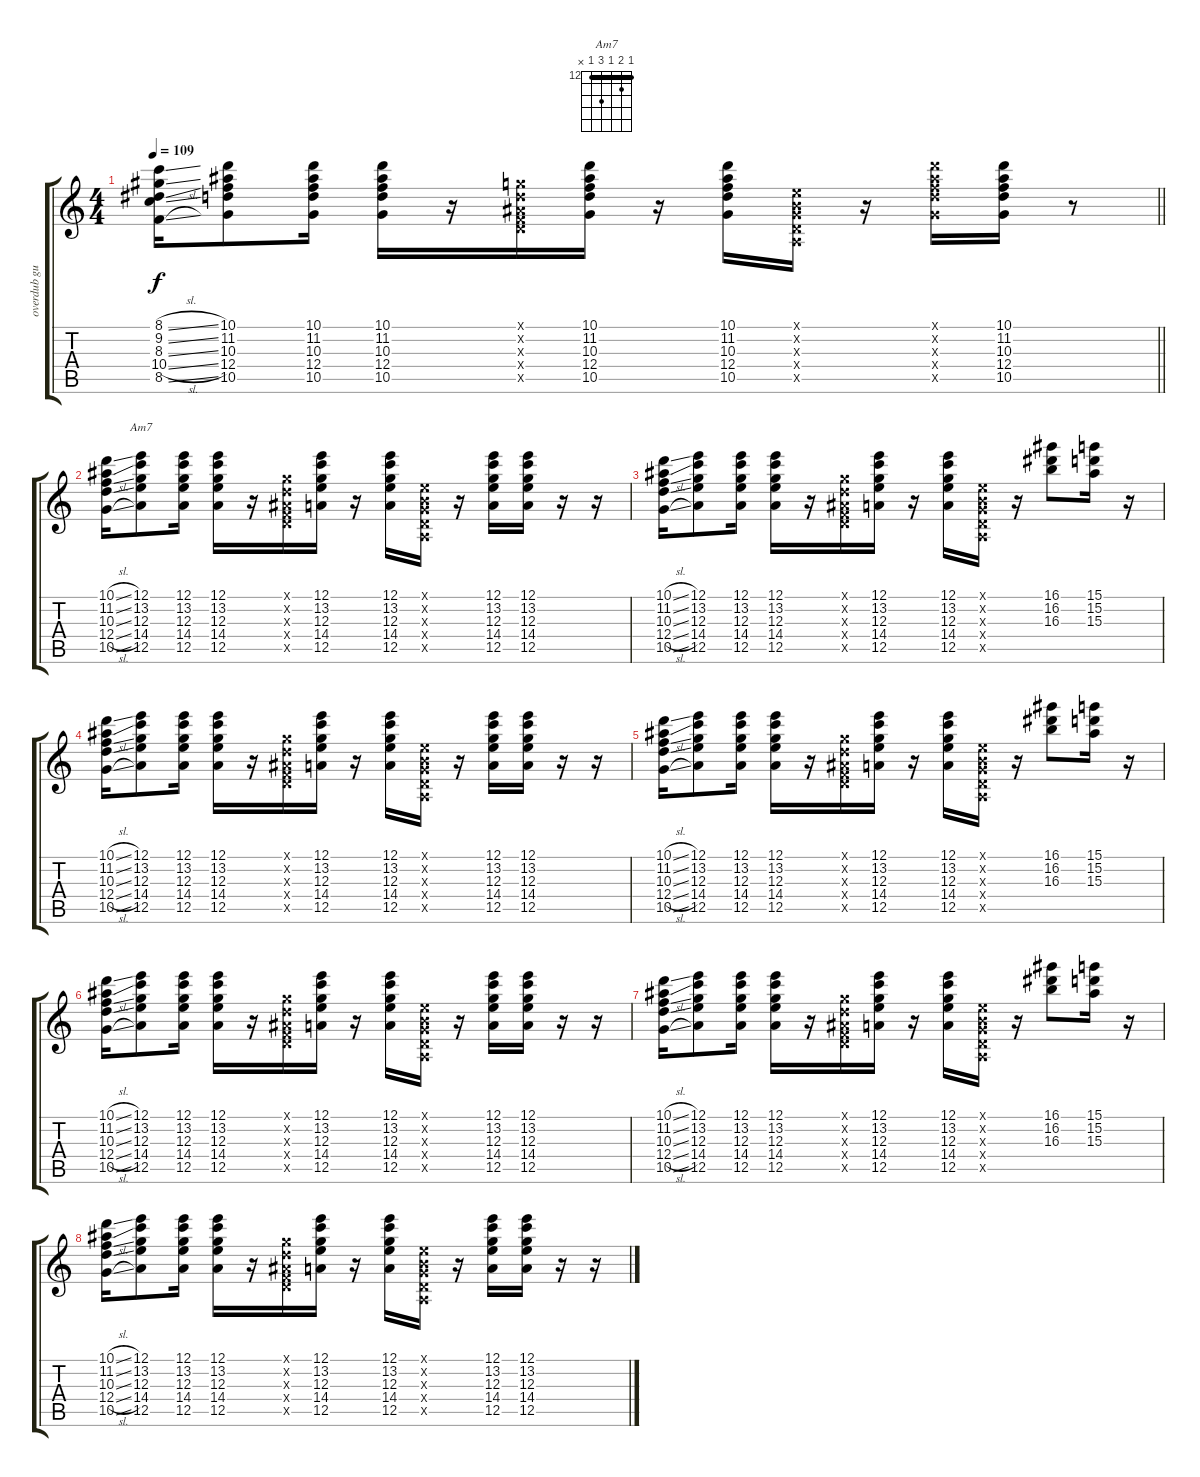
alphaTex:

\track ("overdub guitar II" "overdub gu") {instrument electricguitarjazz}
\staff {score tabs}
\tuning (E4 B3 G3 D3 A2 E2) {hide}
\chord ("Am7" 12 13 12 14 12 x) {firstfret 12 barre 12}
\ts (4 4)
\tempo 109
\clef g2
\barLineRight lightlight
\ks aminor
(8.1{sl} 9.2{sl} 8.3{sl} 10.4{sl} 8.5{sl}).16{dy f} (10.1 11.2 10.3 12.4 10.5).8 (10.1 11.2 10.3 12.4 10.5).16 (10.1 11.2 10.3 12.4 10.5).16 r.16 (3.1{x} 3.2{x} 3.3{x} 3.4{x} 5.5{x}).16 (10.1 11.2 10.3 12.4 10.5).16 r.16 (10.1 11.2 10.3 12.4 10.5).16 (0.1{x} 0.2{x} 0.3{x} 0.4{x} 0.5{x}).16 r.16 (10.1{x} 11.2{x} 10.3{x} 12.4{x} 10.5{x}).16 (10.1 11.2 10.3 12.4 10.5).16 r.8 |
(10.1{sl} 11.2{sl} 10.3{sl} 12.4{sl} 10.5{sl}).16 (12.1 13.2 12.3 14.4 12.5).8{ch "Am7"} (12.1 13.2 12.3 14.4 12.5).16 (12.1 13.2 12.3 14.4 12.5).16 r.16 (3.1{x} 3.2{x} 3.3{x} 3.4{x} 5.5{x}).16 (12.1 13.2 12.3 14.4 12.5).16 r.16 (12.1 13.2 12.3 14.4 12.5).16 (0.1{x} 0.2{x} 0.3{x} 0.4{x} 0.5{x}).16 r.16 (12.1 13.2 12.3 14.4 12.5).16 (12.1 13.2 12.3 14.4 12.5).16 r.16 r.16 |
(10.1{sl} 11.2{sl} 10.3{sl} 12.4{sl} 10.5{sl}).16 (12.1 13.2 12.3 14.4 12.5).8 (12.1 13.2 12.3 14.4 12.5).16 (12.1 13.2 12.3 14.4 12.5).16 r.16 (3.1{x} 3.2{x} 3.3{x} 3.4{x} 5.5{x}).16 (12.1 13.2 12.3 14.4 12.5).16 r.16 (12.1 13.2 12.3 14.4 12.5).16 (0.1{x} 0.2{x} 0.3{x} 0.4{x} 0.5{x}).16 r.16 (16.1 16.2 16.3).8 (15.1 15.2 15.3).16 r.16 |
(10.1{sl} 11.2{sl} 10.3{sl} 12.4{sl} 10.5{sl}).16 (12.1 13.2 12.3 14.4 12.5).8 (12.1 13.2 12.3 14.4 12.5).16 (12.1 13.2 12.3 14.4 12.5).16 r.16 (3.1{x} 3.2{x} 3.3{x} 3.4{x} 5.5{x}).16 (12.1 13.2 12.3 14.4 12.5).16 r.16 (12.1 13.2 12.3 14.4 12.5).16 (0.1{x} 0.2{x} 0.3{x} 0.4{x} 0.5{x}).16 r.16 (12.1 13.2 12.3 14.4 12.5).16 (12.1 13.2 12.3 14.4 12.5).16 r.16 r.16 |
(10.1{sl} 11.2{sl} 10.3{sl} 12.4{sl} 10.5{sl}).16 (12.1 13.2 12.3 14.4 12.5).8 (12.1 13.2 12.3 14.4 12.5).16 (12.1 13.2 12.3 14.4 12.5).16 r.16 (3.1{x} 3.2{x} 3.3{x} 3.4{x} 5.5{x}).16 (12.1 13.2 12.3 14.4 12.5).16 r.16 (12.1 13.2 12.3 14.4 12.5).16 (0.1{x} 0.2{x} 0.3{x} 0.4{x} 0.5{x}).16 r.16 (16.1 16.2 16.3).8 (15.1 15.2 15.3).16 r.16 |
(10.1{sl} 11.2{sl} 10.3{sl} 12.4{sl} 10.5{sl}).16 (12.1 13.2 12.3 14.4 12.5).8 (12.1 13.2 12.3 14.4 12.5).16 (12.1 13.2 12.3 14.4 12.5).16 r.16 (3.1{x} 3.2{x} 3.3{x} 3.4{x} 5.5{x}).16 (12.1 13.2 12.3 14.4 12.5).16 r.16 (12.1 13.2 12.3 14.4 12.5).16 (0.1{x} 0.2{x} 0.3{x} 0.4{x} 0.5{x}).16 r.16 (12.1 13.2 12.3 14.4 12.5).16 (12.1 13.2 12.3 14.4 12.5).16 r.16 r.16 |
(10.1{sl} 11.2{sl} 10.3{sl} 12.4{sl} 10.5{sl}).16 (12.1 13.2 12.3 14.4 12.5).8 (12.1 13.2 12.3 14.4 12.5).16 (12.1 13.2 12.3 14.4 12.5).16 r.16 (3.1{x} 3.2{x} 3.3{x} 3.4{x} 5.5{x}).16 (12.1 13.2 12.3 14.4 12.5).16 r.16 (12.1 13.2 12.3 14.4 12.5).16 (0.1{x} 0.2{x} 0.3{x} 0.4{x} 0.5{x}).16 r.16 (16.1 16.2 16.3).8 (15.1 15.2 15.3).16 r.16 |
(10.1{sl} 11.2{sl} 10.3{sl} 12.4{sl} 10.5{sl}).16 (12.1 13.2 12.3 14.4 12.5).8 (12.1 13.2 12.3 14.4 12.5).16 (12.1 13.2 12.3 14.4 12.5).16 r.16 (3.1{x} 3.2{x} 3.3{x} 3.4{x} 5.5{x}).16 (12.1 13.2 12.3 14.4 12.5).16 r.16 (12.1 13.2 12.3 14.4 12.5).16 (0.1{x} 0.2{x} 0.3{x} 0.4{x} 0.5{x}).16 r.16 (12.1 13.2 12.3 14.4 12.5).16 (12.1 13.2 12.3 14.4 12.5).16 r.16 r.16
